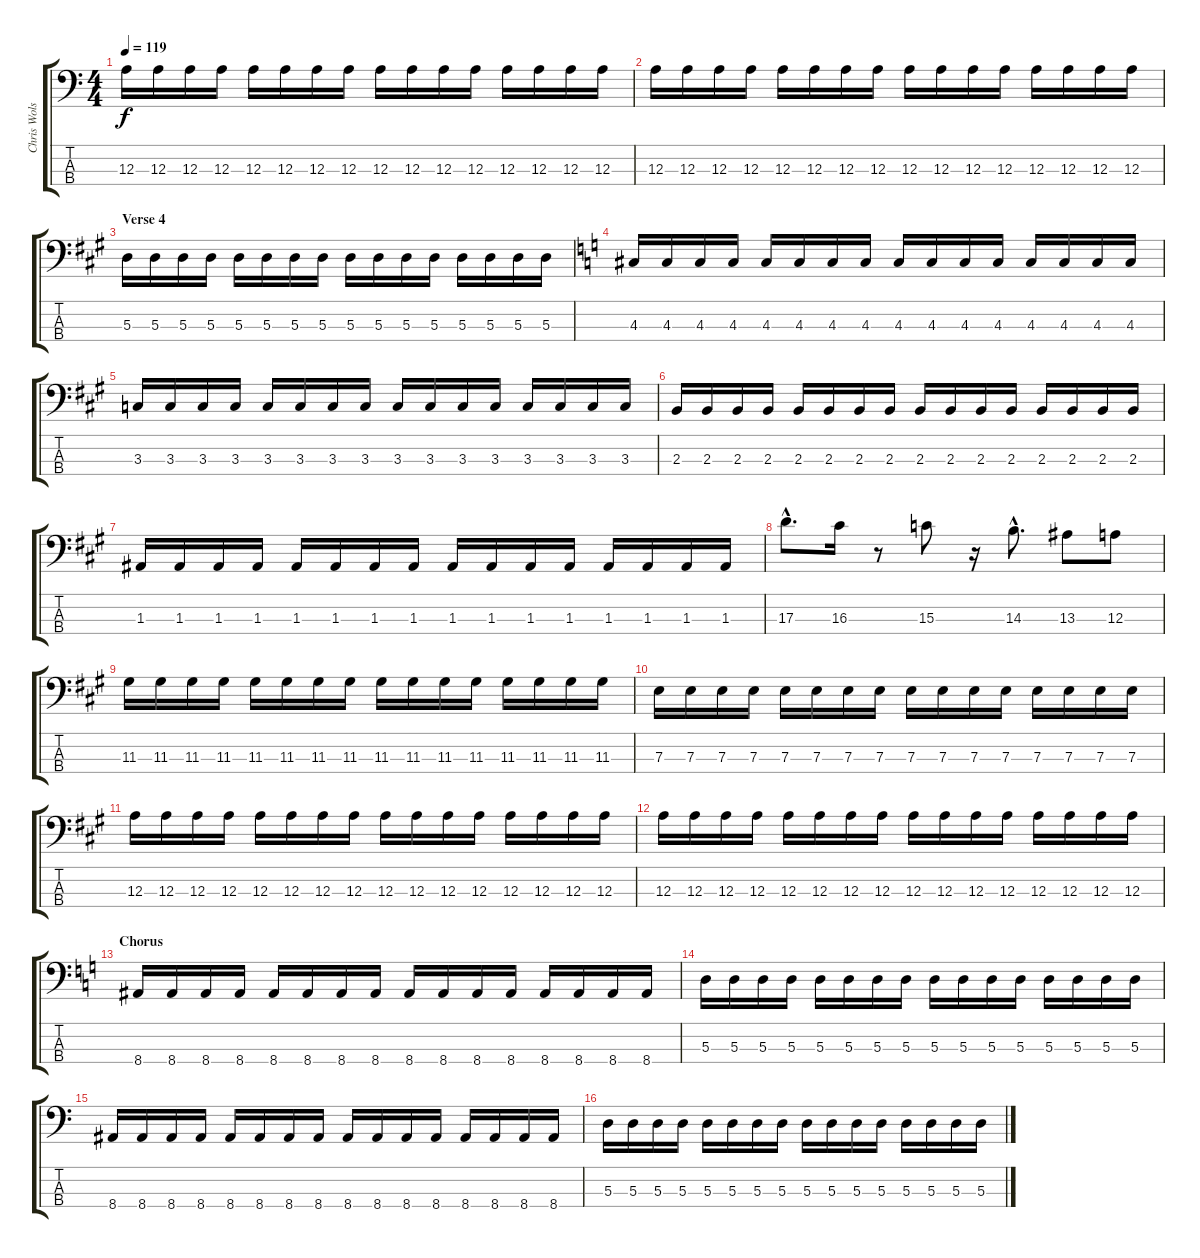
\track ("Chris Wolstenholme" "Chris Wols") {instrument electricbassfinger}
\staff {score tabs}
\tuning (G2 D2 A1 D1) {hide}
\ts (4 4)
\tempo 119
\clef f4
\ks c
12.3.16{dy f} 12.3.16 12.3.16 12.3.16 12.3.16 12.3.16 12.3.16 12.3.16 12.3.16 12.3.16 12.3.16 12.3.16 12.3.16 12.3.16 12.3.16 12.3.16 |
12.3.16 12.3.16 12.3.16 12.3.16 12.3.16 12.3.16 12.3.16 12.3.16 12.3.16 12.3.16 12.3.16 12.3.16 12.3.16 12.3.16 12.3.16 12.3.16 |
\section ("" "Verse 4")
\ks a
5.3.16 5.3.16 5.3.16 5.3.16 5.3.16 5.3.16 5.3.16 5.3.16 5.3.16 5.3.16 5.3.16 5.3.16 5.3.16 5.3.16 5.3.16 5.3.16 |
\ks c
4.3.16 4.3.16 4.3.16 4.3.16 4.3.16 4.3.16 4.3.16 4.3.16 4.3.16 4.3.16 4.3.16 4.3.16 4.3.16 4.3.16 4.3.16 4.3.16 |
\ks a
3.3.16 3.3.16 3.3.16 3.3.16 3.3.16 3.3.16 3.3.16 3.3.16 3.3.16 3.3.16 3.3.16 3.3.16 3.3.16 3.3.16 3.3.16 3.3.16 |
2.3.16 2.3.16 2.3.16 2.3.16 2.3.16 2.3.16 2.3.16 2.3.16 2.3.16 2.3.16 2.3.16 2.3.16 2.3.16 2.3.16 2.3.16 2.3.16 |
1.3.16 1.3.16 1.3.16 1.3.16 1.3.16 1.3.16 1.3.16 1.3.16 1.3.16 1.3.16 1.3.16 1.3.16 1.3.16 1.3.16 1.3.16 1.3.16 |
17.3{hac}.8{d} 16.3.16 r.8 15.3.8 r.16 14.3{hac}.8{d} 13.3.8 12.3.8 |
11.3.16 11.3.16 11.3.16 11.3.16 11.3.16 11.3.16 11.3.16 11.3.16 11.3.16 11.3.16 11.3.16 11.3.16 11.3.16 11.3.16 11.3.16 11.3.16 |
7.3.16 7.3.16 7.3.16 7.3.16 7.3.16 7.3.16 7.3.16 7.3.16 7.3.16 7.3.16 7.3.16 7.3.16 7.3.16 7.3.16 7.3.16 7.3.16 |
12.3.16 12.3.16 12.3.16 12.3.16 12.3.16 12.3.16 12.3.16 12.3.16 12.3.16 12.3.16 12.3.16 12.3.16 12.3.16 12.3.16 12.3.16 12.3.16 |
12.3.16 12.3.16 12.3.16 12.3.16 12.3.16 12.3.16 12.3.16 12.3.16 12.3.16 12.3.16 12.3.16 12.3.16 12.3.16 12.3.16 12.3.16 12.3.16 |
\section ("" "Chorus")
\ks c
8.4.16 8.4.16 8.4.16 8.4.16 8.4.16 8.4.16 8.4.16 8.4.16 8.4.16 8.4.16 8.4.16 8.4.16 8.4.16 8.4.16 8.4.16 8.4.16 |
5.3.16 5.3.16 5.3.16 5.3.16 5.3.16 5.3.16 5.3.16 5.3.16 5.3.16 5.3.16 5.3.16 5.3.16 5.3.16 5.3.16 5.3.16 5.3.16 |
8.4.16 8.4.16 8.4.16 8.4.16 8.4.16 8.4.16 8.4.16 8.4.16 8.4.16 8.4.16 8.4.16 8.4.16 8.4.16 8.4.16 8.4.16 8.4.16 |
5.3.16 5.3.16 5.3.16 5.3.16 5.3.16 5.3.16 5.3.16 5.3.16 5.3.16 5.3.16 5.3.16 5.3.16 5.3.16 5.3.16 5.3.16 5.3.16
